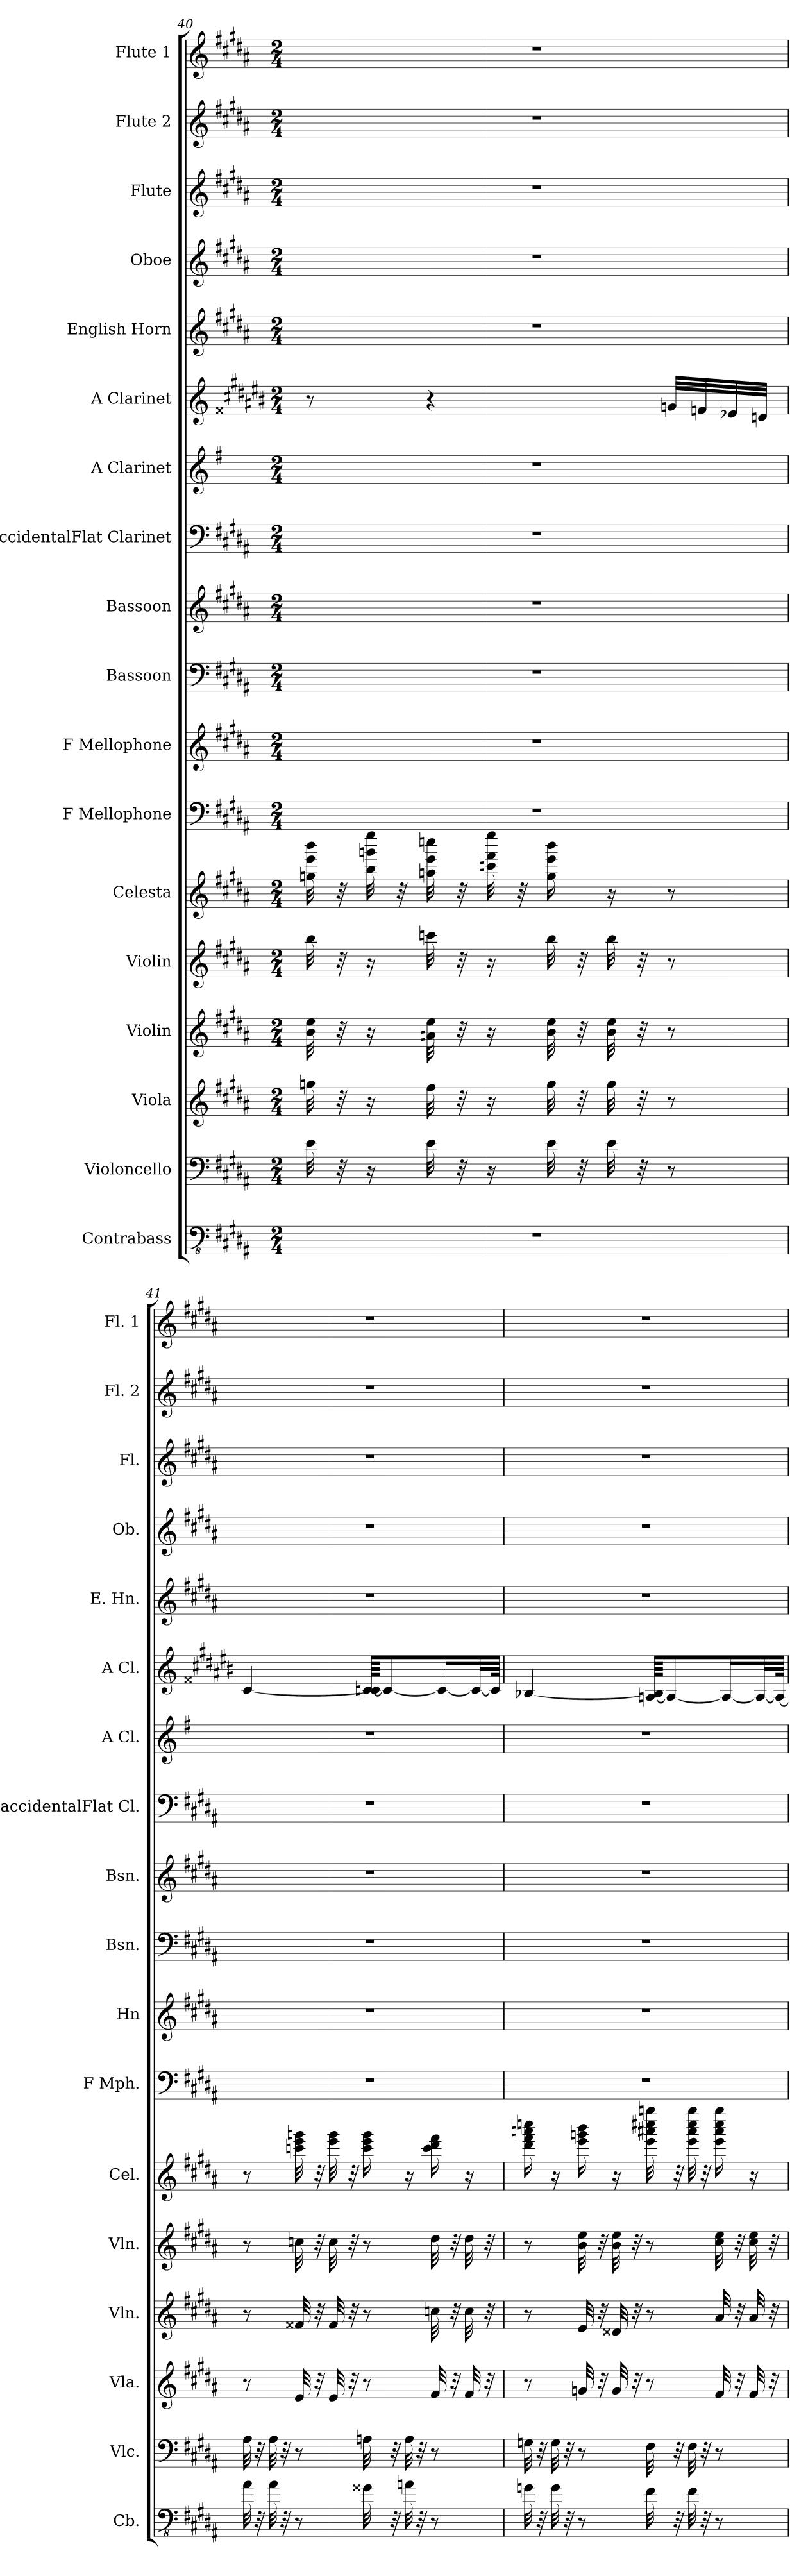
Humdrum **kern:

**kern	**kern	**kern	**kern	**kern	**kern	**kern	**kern	**kern	**kern	**kern	**kern	**kern	**kern	**kern	**kern	**kern	**kern
*part18	*part17	*part16	*part15	*part14	*part13	*part12	*part11	*part10	*part9	*part8	*part7	*part6	*part5	*part4	*part3	*part2	*part1
*staff18	*staff17	*staff16	*staff15	*staff14	*staff13	*staff12	*staff11	*staff10	*staff9	*staff8	*staff7	*staff6	*staff5	*staff4	*staff3	*staff2	*staff1
*I"Contrabass	*I"Violoncello	*I"Viola	*I"Violin	*I"Violin	*I"Celesta	*I"F Mellophone	*I"F Mellophone	*I"Bassoon	*I"Bassoon	*I"BaccidentalFlat Clarinet	*I"A Clarinet	*I"A Clarinet	*I"English Horn	*I"Oboe	*I"Flute	*I"Flute 2	*I"Flute 1
*I'Cb.	*I'Vlc.	*I'Vla.	*I'Vln.	*I'Vln.	*I'Cel.	*I'F Mph.	*I'Hn	*I'Bsn.	*I'Bsn.	*I'BaccidentalFlat Cl.	*I'A Cl.	*I'A Cl.	*I'E. Hn.	*I'Ob.	*I'Fl.	*I'Fl. 2	*I'Fl. 1
*clefFv4	*clefF4	*clefG2	*clefG2	*clefG2	*clefG2	*clefF4	*clefG2	*clefF4	*clefG2	*clefF4	*clefG2	*clefG2	*clefG2	*clefG2	*clefG2	*clefG2	*clefG2
*ITrd7c12	*	*	*	*	*	*ITrd4c7	*ITrd4c7	*	*	*ITrd1c2	*ITrd2c3	*ITrd2c3	*ITrd4c7	*	*	*	*
*k[f#c#g#d#a#]	*k[f#c#g#d#a#]	*k[f#c#g#d#a#]	*k[f#c#g#d#a#]	*k[f#c#g#d#a#]	*k[f#c#g#d#a#]	*k[f#c#g#d#]	*k[f#c#g#d#]	*k[f#c#g#d#a#]	*k[f#c#g#d#a#]	*k[f#c#g#]	*k[f#c#g#d#]	*k[f##c#g#d#a#e#b#]	*k[f#c#g#d#]	*k[f#c#g#d#a#]	*k[f#c#g#d#a#]	*k[f#c#g#d#a#]	*k[f#c#g#d#a#]
*M2/4	*M2/4	*M2/4	*M2/4	*M2/4	*M2/4	*M2/4	*M2/4	*M2/4	*M2/4	*M2/4	*M2/4	*M2/4	*M2/4	*M2/4	*M2/4	*M2/4	*M2/4
=40	=40	=40	=40	=40	=40	=40	=40	=40	=40	=40	=40	=40	=40	=40	=40	=40	=40
2r	32e\	32ggn\	32b\ 32ee\	32bb\	32ggn\ 32eee\ 32bbb\	2r	2r	2r	2r	2r	2r	8r	2r	2r	2r	2r	2r
.	32r	32r	32r	32r	32r	.	.	.	.	.	.	.	.	.	.	.	.
.	16r	16r	16r	16r	32bb\ 32gggn\ 32eeee\	.	.	.	.	.	.	.	.	.	.	.	.
.	.	.	.	.	32r	.	.	.	.	.	.	.	.	.	.	.	.
.	32e\	32ff#\	32an\ 32ee\	32cccn\	32aan\ 32eee\ 32ccccn\	.	.	.	.	.	.	4r	.	.	.	.	.
.	32r	32r	32r	32r	32r	.	.	.	.	.	.	.	.	.	.	.	.
.	16r	16r	16r	16r	32cccn\ 32fff#\ 32eeee\	.	.	.	.	.	.	.	.	.	.	.	.
.	.	.	.	.	32r	.	.	.	.	.	.	.	.	.	.	.	.
.	32e\	32gg\	32b\ 32ee\	32bb\	16gg\ 16eee\ 16bbb\	.	.	.	.	.	.	.	.	.	.	.	.
.	32r	32r	32r	32r	.	.	.	.	.	.	.	.	.	.	.	.	.
.	32e\	32gg\	32b\ 32ee\	32bb\	16r	.	.	.	.	.	.	.	.	.	.	.	.
.	32r	32r	32r	32r	.	.	.	.	.	.	.	.	.	.	.	.	.
.	8r	8r	8r	8r	8r	.	.	.	.	.	.	32en/LLL	.	.	.	.	.
.	.	.	.	.	.	.	.	.	.	.	.	32dn/	.	.	.	.	.
.	.	.	.	.	.	.	.	.	.	.	.	32cn/	.	.	.	.	.
.	.	.	.	.	.	.	.	.	.	.	.	32Bn/JJJ	.	.	.	.	.
!!LO:PB:g=z
=41	=41	=41	=41	=41	=41	=41	=41	=41	=41	=41	=41	=41	=41	=41	=41	=41	=41
32AA#\	32A#\	8r	8r	8r	8r	2r	2r	2r	2r	2r	2r	[4A#/	2r	2r	2r	2r	2r
32r	32r	.	.	.	.	.	.	.	.	.	.	.	.	.	.	.	.
32AA#\	32A#\	.	.	.	.	.	.	.	.	.	.	.	.	.	.	.	.
32r	32r	.	.	.	.	.	.	.	.	.	.	.	.	.	.	.	.
8r	8r	32e/	32f##X/	32ccn\	32cccn\ 32eee\ 32gggn\	.	.	.	.	.	.	.	.	.	.	.	.
.	.	32r	32r	32r	32r	.	.	.	.	.	.	.	.	.	.	.	.
.	.	32e/	32f##/	32cc\	32eee\ 32ggg\	.	.	.	.	.	.	.	.	.	.	.	.
.	.	32r	32r	32r	32r	.	.	.	.	.	.	.	.	.	.	.	.
32GG##X\	32An\	8r	8r	8r	16ccc\ 16eee\ 16ggg\	.	.	.	.	.	.	[64An/ 64A#/]KKKL	.	.	.	.	.
.	.	.	.	.	.	.	.	.	.	.	.	8A/_	.	.	.	.	.
32r	32r	.	.	.	.	.	.	.	.	.	.	.	.	.	.	.	.
32AAn\	32A\	.	.	.	16r	.	.	.	.	.	.	.	.	.	.	.	.
32r	32r	.	.	.	.	.	.	.	.	.	.	.	.	.	.	.	.
8r	8r	32f#/	32ccn\	32dd#\	16ccc\ 16ddd#\ 16fff#\	.	.	.	.	.	.	.	.	.	.	.	.
.	.	.	.	.	.	.	.	.	.	.	.	16A/L_	.	.	.	.	.
.	.	32r	32r	32r	.	.	.	.	.	.	.	.	.	.	.	.	.
.	.	32f#/	32cc\	32dd#\	16r	.	.	.	.	.	.	.	.	.	.	.	.
.	.	.	.	.	.	.	.	.	.	.	.	32A/L_	.	.	.	.	.
.	.	32r	32r	32r	.	.	.	.	.	.	.	.	.	.	.	.	.
.	.	.	.	.	.	.	.	.	.	.	.	64A/JJJk]	.	.	.	.	.
=42	=42	=42	=42	=42	=42	=42	=42	=42	=42	=42	=42	=42	=42	=42	=42	=42	=42
32GGn\	32Gn\	8r	8r	8r	16ddd#\ 16fff#\ 16aaan\ 16ccccn\	2r	2r	2r	2r	2r	2r	[4Gn/	2r	2r	2r	2r	2r
32r	32r	.	.	.	.	.	.	.	.	.	.	.	.	.	.	.	.
32GG\	32G\	.	.	.	16r	.	.	.	.	.	.	.	.	.	.	.	.
32r	32r	.	.	.	.	.	.	.	.	.	.	.	.	.	.	.	.
8r	8r	32gn/	32e/	32b\ 32ee\	16eee\ 16gggn\ 16bbb\	.	.	.	.	.	.	.	.	.	.	.	.
.	.	32r	32r	32r	.	.	.	.	.	.	.	.	.	.	.	.	.
.	.	32g/	32d##X/	32b\ 32ee\	16r	.	.	.	.	.	.	.	.	.	.	.	.
.	.	32r	32r	32r	.	.	.	.	.	.	.	.	.	.	.	.	.
32FF#\	32F#\	8r	8r	8r	32eee\ 32aaa#X\ 32cccc#X\ 32ggggn\	.	.	.	.	.	.	[64F#X/ 64G/]KKKL	.	.	.	.	.
.	.	.	.	.	.	.	.	.	.	.	.	8F#/_	.	.	.	.	.
32r	32r	.	.	.	32r	.	.	.	.	.	.	.	.	.	.	.	.
32FF#\	32F#\	.	.	.	32eee\ 32aaa#\ 32cccc#\ 32gggg\	.	.	.	.	.	.	.	.	.	.	.	.
32r	32r	.	.	.	32r	.	.	.	.	.	.	.	.	.	.	.	.
8r	8r	32f#/	32a#/	32cc#\ 32ee\	16eee\ 16aaa#\ 16cccc#\ 16gggg\	.	.	.	.	.	.	.	.	.	.	.	.
.	.	.	.	.	.	.	.	.	.	.	.	16F#/L_	.	.	.	.	.
.	.	32r	32r	32r	.	.	.	.	.	.	.	.	.	.	.	.	.
.	.	32f#/	32a#/	32cc#\ 32ee\	16r	.	.	.	.	.	.	.	.	.	.	.	.
.	.	.	.	.	.	.	.	.	.	.	.	32F#/L_	.	.	.	.	.
.	.	32r	32r	32r	.	.	.	.	.	.	.	.	.	.	.	.	.
.	.	.	.	.	.	.	.	.	.	.	.	64F#/JJJk_	.	.	.	.	.
=	=	=	=	=	=	=	=	=	=	=	=	=	=	=	=	=	=
*-	*-	*-	*-	*-	*-	*-	*-	*-	*-	*-	*-	*-	*-	*-	*-	*-	*-
